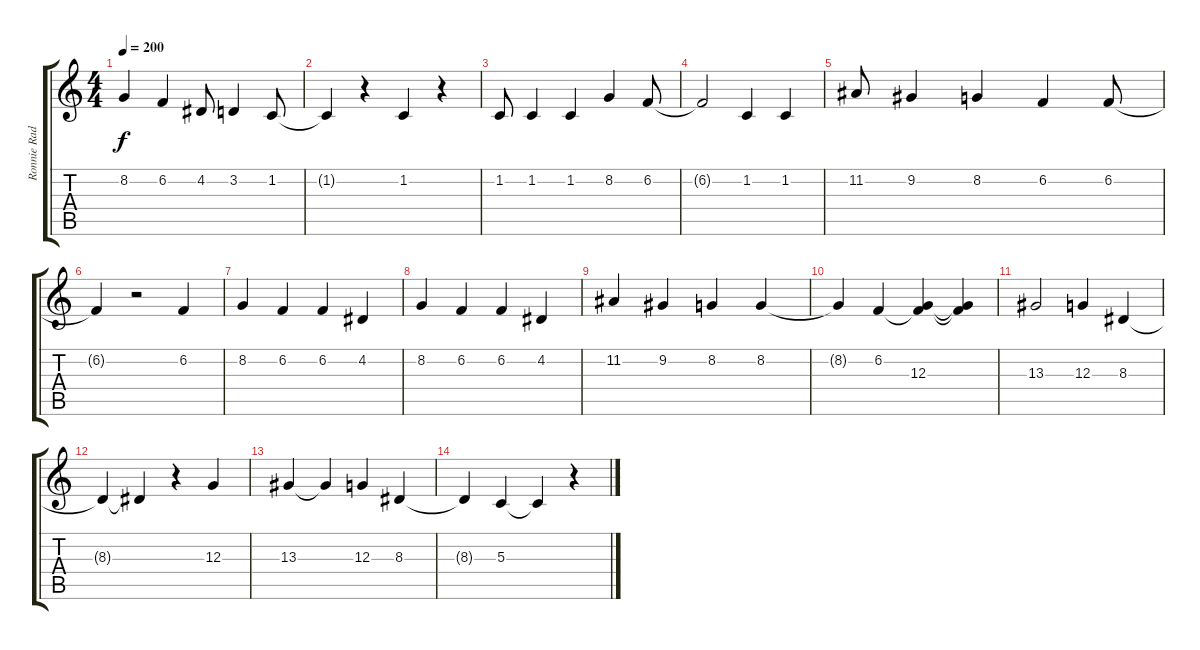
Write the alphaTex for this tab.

\track ("Ronnie Radke - Vocals" "Ronnie Rad") {instrument altosax}
\staff {score tabs}
\tuning (E4 B3 G3 D3 A2 E2) {hide}
\ts (4 4)
\tempo 200
\clef g2
\ks c
8.2.4{dy f} 6.2.4 4.2.8 3.2.4 1.2.8 |
1.2{t}.4 r.4 1.2.4 r.4 |
1.2.8 1.2.4 1.2.4 8.2.4 6.2.8 |
6.2{t}.2 1.2.4 1.2.4 |
11.2.8 9.2.4 8.2.4 6.2.4 6.2.8 |
6.2{t}.4 r.2 6.2.4 |
8.2.4 6.2.4 6.2.4 4.2.4 |
8.2.4 6.2.4 6.2.4 4.2.4 |
11.2.4 9.2.4 8.2.4 8.2.4 |
8.2{t}.4 6.2.4 (6.2{t} 12.3).4 (6.2{t} 12.3{t}).4 |
13.3.2 12.3.4 8.3.4 |
8.3{t}.4 8.3{t}.4 r.4 12.3.4 |
13.3.4 13.3{t}.4 12.3.4 8.3.4 |
8.3{t}.4 5.3.4 5.3{t}.4 r.4
